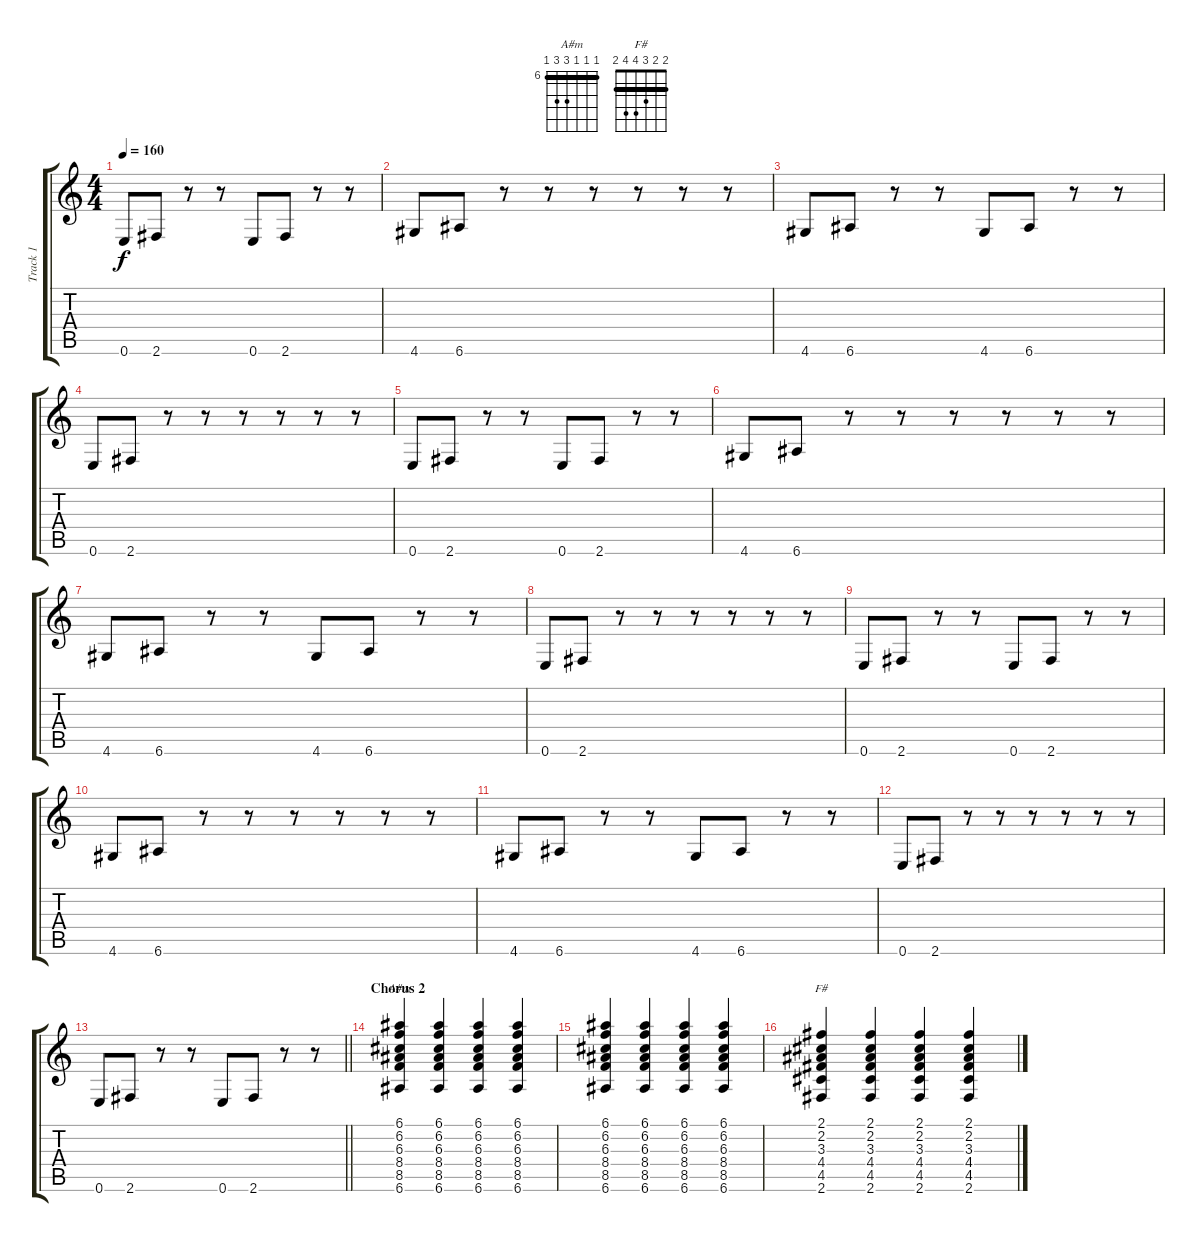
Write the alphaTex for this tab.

\track ("Track 1" "Track 1") {instrument distortionguitar}
\staff {score tabs}
\tuning (E4 B3 G3 D3 A2 E2) {hide}
\chord ("A#m" 6 6 6 8 8 6) {firstfret 6 barre 6}
\chord ("F#" 2 2 3 4 4 2) {barre 2}
\ts (4 4)
\tempo 160
\clef g2
\ks c
0.6.8{dy f} 2.6.8 r.8 r.8 0.6.8 2.6.8 r.8 r.8 |
4.6.8 6.6.8 r.8 r.8 r.8 r.8 r.8 r.8 |
4.6.8 6.6.8 r.8 r.8 4.6.8 6.6.8 r.8 r.8 |
0.6.8 2.6.8 r.8 r.8 r.8 r.8 r.8 r.8 |
0.6.8 2.6.8 r.8 r.8 0.6.8 2.6.8 r.8 r.8 |
4.6.8 6.6.8 r.8 r.8 r.8 r.8 r.8 r.8 |
4.6.8 6.6.8 r.8 r.8 4.6.8 6.6.8 r.8 r.8 |
0.6.8 2.6.8 r.8 r.8 r.8 r.8 r.8 r.8 |
0.6.8 2.6.8 r.8 r.8 0.6.8 2.6.8 r.8 r.8 |
4.6.8 6.6.8 r.8 r.8 r.8 r.8 r.8 r.8 |
4.6.8 6.6.8 r.8 r.8 4.6.8 6.6.8 r.8 r.8 |
0.6.8 2.6.8 r.8 r.8 r.8 r.8 r.8 r.8 |
\barLineRight lightlight
0.6.8 2.6.8 r.8 r.8 0.6.8 2.6.8 r.8 r.8 |
\section ("" "Chorus 2")
(6.1 6.2 6.3 8.4 8.5 6.6).4{ch "A#m" instrument electricguitarclean} (6.1 6.2 6.3 8.4 8.5 6.6).4 (6.1 6.2 6.3 8.4 8.5 6.6).4 (6.1 6.2 6.3 8.4 8.5 6.6).4 |
(6.1 6.2 6.3 8.4 8.5 6.6).4 (6.1 6.2 6.3 8.4 8.5 6.6).4 (6.1 6.2 6.3 8.4 8.5 6.6).4 (6.1 6.2 6.3 8.4 8.5 6.6).4 |
(2.1 2.2 3.3 4.4 4.5 2.6).4{ch "F#"} (2.1 2.2 3.3 4.4 4.5 2.6).4 (2.1 2.2 3.3 4.4 4.5 2.6).4 (2.1 2.2 3.3 4.4 4.5 2.6).4
